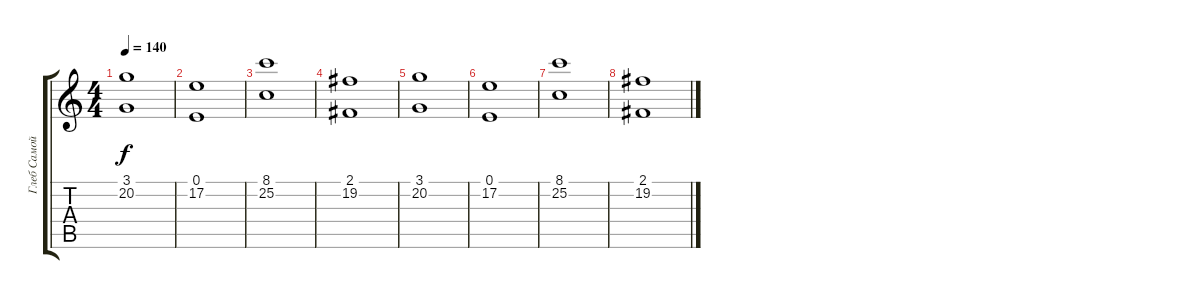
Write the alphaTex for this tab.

\track ("Глеб Самойлов (клавишные)" "Глеб Самой") {instrument choiraahs}
\staff {score tabs}
\tuning (E4 B3 G3 D3 A2 E2) {hide}
\ts (4 4)
\tempo 140
\clef g2
\ks c
(3.1 20.2).1{dy f} |
(0.1 17.2).1 |
(8.1 25.2).1 |
(2.1 19.2).1 |
(3.1 20.2).1 |
(0.1 17.2).1 |
(8.1 25.2).1 |
(2.1 19.2).1
